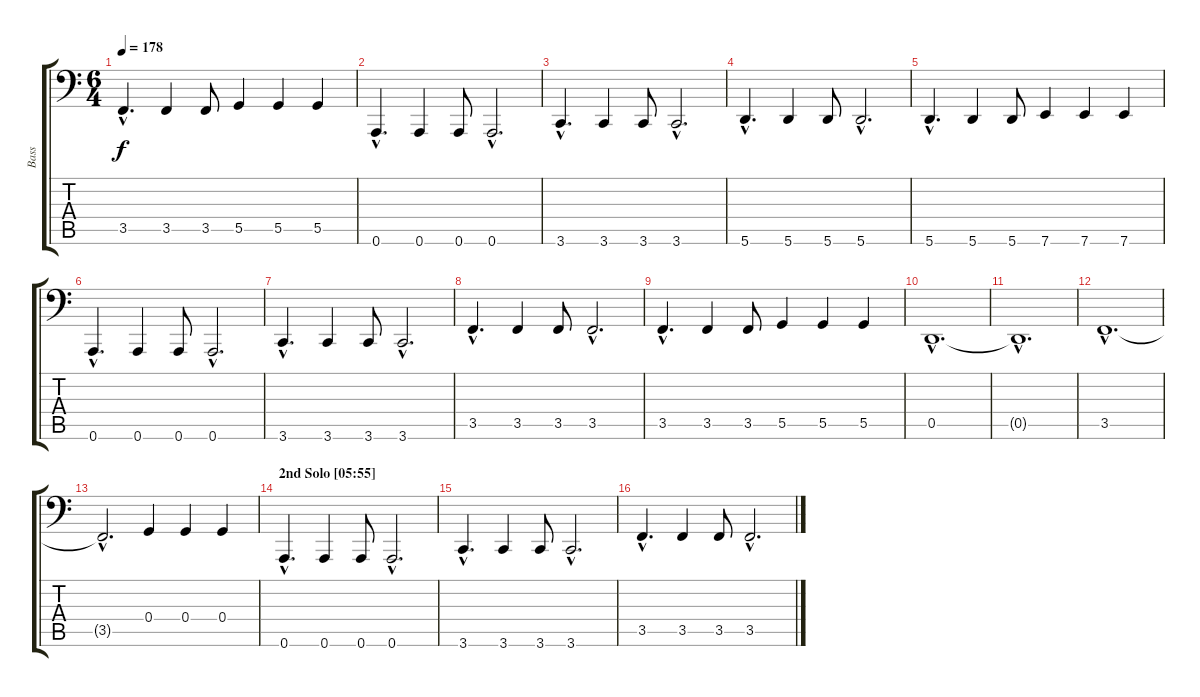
\track ("Bass" "Bass") {instrument electricbassfinger}
\staff {score tabs}
\tuning (Bb2 F2 C2 G1 D1 A0) {hide}
\ts (6 4)
\tempo 178
\clef f4
\ks c
3.5{hac}.4{d dy f} 3.5.4 3.5.8 5.5.4 5.5.4 5.5.4 |
0.6{hac}.4{d} 0.6.4 0.6.8 0.6{hac}.2{d} |
3.6{hac}.4{d} 3.6.4 3.6.8 3.6{hac}.2{d} |
5.6{hac}.4{d} 5.6.4 5.6.8 5.6{hac}.2{d} |
5.6{hac}.4{d} 5.6.4 5.6.8 7.6.4 7.6.4 7.6.4 |
\section ("" "")
0.6{hac}.4{d} 0.6.4 0.6.8 0.6{hac}.2{d} |
3.6{hac}.4{d} 3.6.4 3.6.8 3.6{hac}.2{d} |
3.5{hac}.4{d} 3.5.4 3.5.8 3.5{hac}.2{d} |
3.5{hac}.4{d} 3.5.4 3.5.8 5.5.4 5.5.4 5.5.4 |
0.5{hac}.1{d} |
0.5{hac t}.1{d} |
3.5{hac}.1{d} |
3.5{hac t}.2{d} 0.4.4 0.4.4 0.4.4 |
\section ("" "2nd Solo [05:55]")
0.6{hac}.4{d} 0.6.4 0.6.8 0.6{hac}.2{d} |
3.6{hac}.4{d} 3.6.4 3.6.8 3.6{hac}.2{d} |
3.5{hac}.4{d} 3.5.4 3.5.8 3.5{hac}.2{d}
